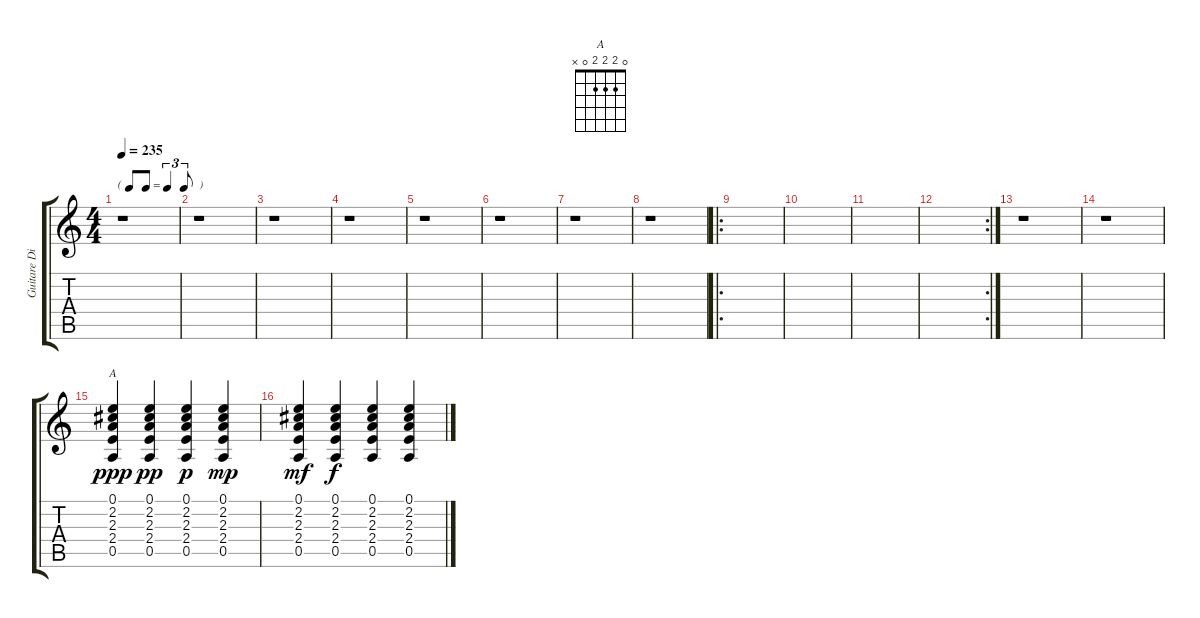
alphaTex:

\track ("Guitare Disto" "Guitare Di") {instrument distortionguitar}
\staff {score tabs}
\tuning (E4 B3 G3 D3 A2 E2) {hide}
\chord ("A" 0 2 2 2 0 x)
\ts (4 4)
\tf triplet8th
\tempo 235
\clef g2
\ks c
r.1{dy f} |
r.1 |
r.1 |
r.1 |
r.1 |
r.1 |
r.1 |
r.1 |
\ro
|
|
|
\rc 2
|
r.1 |
r.1 |
(0.1 2.2 2.3 2.4 0.5).4{ch "A" dy ppp} (0.1 2.2 2.3 2.4 0.5).4{dy pp} (0.1 2.2 2.3 2.4 0.5).4{dy p} (0.1 2.2 2.3 2.4 0.5).4{dy mp} |
(0.1 2.2 2.3 2.4 0.5).4{dy mf} (0.1 2.2 2.3 2.4 0.5).4{dy f} (0.1 2.2 2.3 2.4 0.5).4 (0.1 2.2 2.3 2.4 0.5).4
